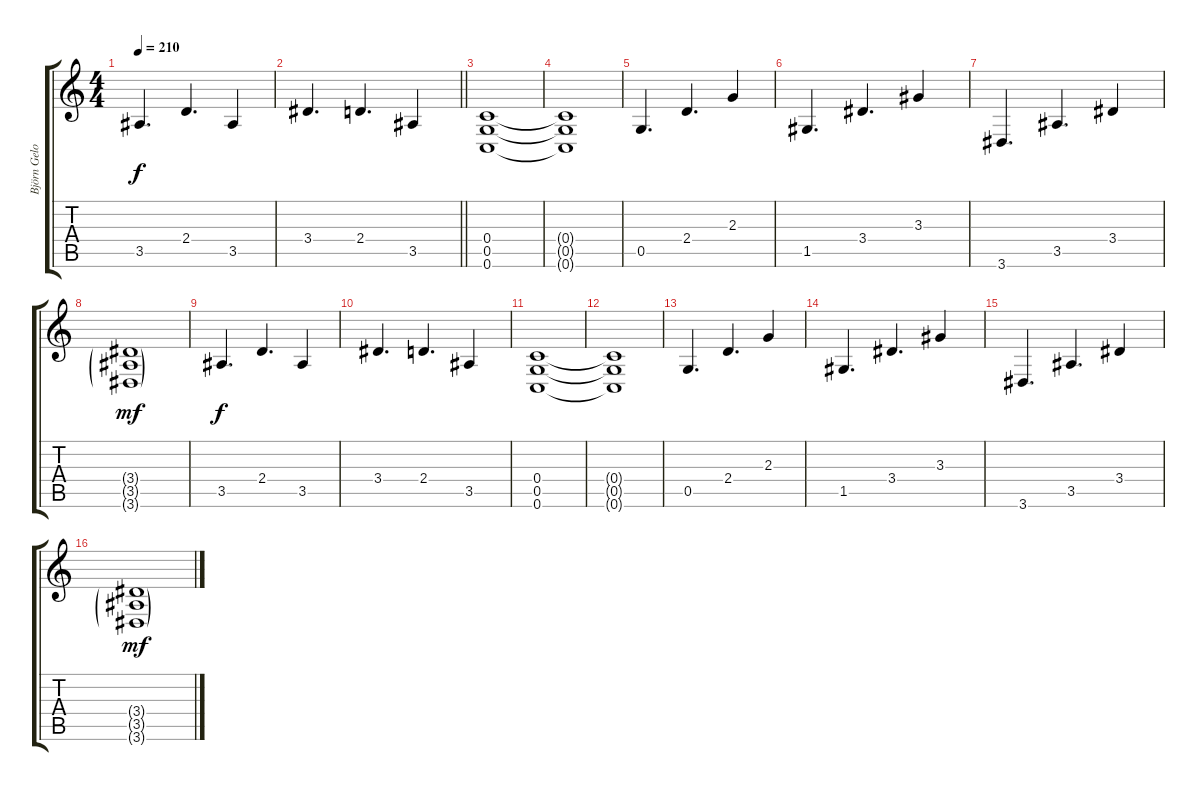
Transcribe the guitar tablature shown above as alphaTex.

\track ("Björn Gelotte" "Björn Gelo") {instrument distortionguitar}
\staff {score tabs}
\tuning (D4 A3 F3 C3 G2 C2) {hide}
\ts (4 4)
\tempo 210
\clef g2
\ks c
3.5.4{d dy f} 2.4.4{d} 3.5.4 |
\barLineRight lightlight
3.4.4{d} 2.4.4{d} 3.5.4 |
(0.4 0.5 0.6).1 |
(0.4{t} 0.5{t} 0.6{t}).1 |
0.5.4{d} 2.4.4{d} 2.3.4 |
1.5.4{d} 3.4.4{d} 3.3.4 |
3.6.4{d} 3.5.4{d} 3.4.4 |
(3.4{g} 3.5{g} 3.6{g}).1{dy mf} |
3.5.4{d dy f} 2.4.4{d} 3.5.4 |
3.4.4{d} 2.4.4{d} 3.5.4 |
(0.4 0.5 0.6).1 |
(0.4{t} 0.5{t} 0.6{t}).1 |
0.5.4{d} 2.4.4{d} 2.3.4 |
1.5.4{d} 3.4.4{d} 3.3.4 |
3.6.4{d} 3.5.4{d} 3.4.4 |
(3.4{g} 3.5{g} 3.6{g}).1{dy mf}
